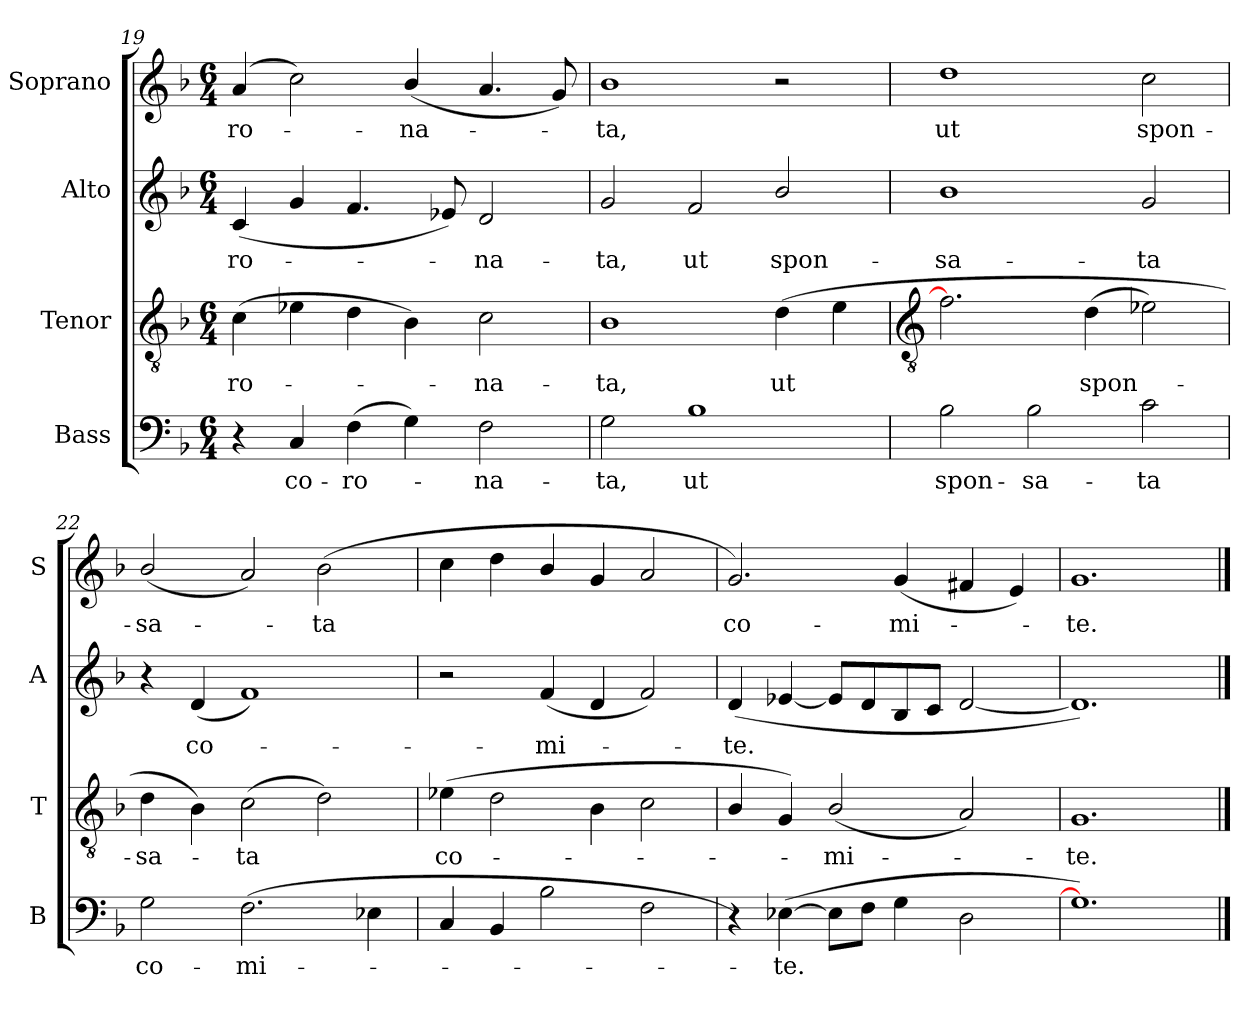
**kern	**text	**kern	**text	**kern	**text	**kern	**text
*part4	*part4	*part3	*part3	*part2	*part2	*part1	*part1
*staff4	*staff4	*staff3	*staff3	*staff2	*staff2	*staff1	*staff1
*I"Bass	*	*I"Tenor	*	*I"Alto	*	*I"Soprano	*
*I'B	*	*I'T	*	*I'A	*	*I'S	*
*clefF4	*	*clefGv2	*	*clefG2	*	*clefG2	*
*k[b-]	*	*k[b-]	*	*k[b-]	*	*k[b-]	*
*F:	*	*F:	*	*F:	*	*F:	*
*M6/4	*	*M6/4	*	*M6/4	*	*M6/4	*
=19	=19	=19	=19	=19	=19	=19	=19
!	!	!	!LO:LY:b	!	!LO:LY:b	!	!LO:LY:b
4r	.	(>4c	ro-	(<4c	-ro-	(<4a	-ro-
!	!LO:LY:b	!	!	!	!	!	!
4C	co-	4e-X	.	4g	.	2cc)	.
!	!LO:LY:b	!	!	!	!	!	!
(>4F	-ro-	4d	.	4.f	.	.	.
!	!	!	!	!	!	!	!LO:LY:b
4G)	.	4B-)	.	.	.	(<4b-/	na-
.	.	.	.	8e-X)	.	.	.
!	!LO:LY:b	!	!LO:LY:b	!	!LO:LY:b	!	!
2F	na-	2c	na-	2d	na-	4.a	.
.	.	.	.	.	.	8g)	.
=20	=20	=20	=20	=20	=20	=20	=20
!	!LO:LY:b	!	!LO:LY:b	!	!LO:LY:b	!	!LO:LY:b
2G	-ta,	1B-	-ta,	2g	-ta,	1b-	ta,
!	!LO:LY:b	!	!	!	!LO:LY:b	!	!
1B-	ut	.	.	2f	ut	.	.
!	!	!	!LO:LY:b	!	!LO:LY:b	!	!
.	.	(>4d	ut	2b-/	spon-	2r	.
.	.	4e	.	.	.	.	.
!!LO:LB:g=z
=21	=21	=21	=21	=21	=21	=21	=21
*	*	*clefGv2	*	*	*	*	*
!	!LO:LY:b	!	!	!	!LO:LY:b	!	!LO:LY:b
2B-	spon-	2.f]	.	1b-	-sa-	1dd	ut
!	!LO:LY:b	!	!	!	!	!	!
2B-	-sa-	.	.	.	.	.	.
!	!	!	!LO:LY:b	!	!	!	!
.	.	(>4d	spon-	.	.	.	.
!	!LO:LY:b	!	!	!	!LO:LY:b	!	!LO:LY:b
2c	-ta	2e-X)	.	2g	-ta	2cc	spon-
=22	=22	=22	=22	=22	=22	=22	=22
!	!LO:LY:b	!	!LO:LY:b	!	!	!	!LO:LY:b
2G	co-	4d	sa-	4r	.	(<2b-/	-sa-
!	!	!	!	!	!LO:LY:b	!	!
.	.	4B-)	.	(<4d	co-	.	.
!	!LO:LY:b	!	!LO:LY:b	!	!	!	!
(>2.F	-mi-	(>2c	-ta	1f)	.	2a)	.
!	!	!	!	!	!	!	!LO:LY:b
.	.	2d)	.	.	.	(<2b-	ta
4E-X	.	.	.	.	.	.	.
=23	=23	=23	=23	=23	=23	=23	=23
!	!	!	!LO:LY:b	!	!	!	!
4C	.	(<4e-X	co-	2r	.	4cc	.
4BB-	.	2d	.	.	.	4dd	.
!	!	!	!	!	!LO:LY:b	!	!
2B-	.	.	.	(<4f	mi-	4b-/	.
.	.	4B-	.	4d	.	4g	.
2F	.	2c	.	2f)	.	2a	.
=24	=24	=24	=24	=24	=24	=24	=24
!	!	!	!	!	!LO:LY:b	!	!LO:LY:b
4r)	.	4B-/	.	(<4d	te.	2.g)	co-
!	!LO:LY:b	!	!	!	!	!	!
(>[4E-X	te.	4G)	.	[4e-X	.	.	.
!	!	!	!LO:LY:b	!	!	!	!
8E-L]	.	(<2B-/	mi-	8e-L]	.	.	.
8FJ	.	.	.	8d	.	.	.
!	!	!	!	!	!	!	!LO:LY:b
4G	.	.	.	8B-	.	(<4g	-mi-
.	.	.	.	8cJ	.	.	.
2D	.	2A)	.	[2d	.	4f#X	.
.	.	.	.	.	.	4e)	.
=25	=25	=25	=25	=25	=25	=25	=25
!	!	!	!LO:LY:b	!	!	!	!LO:LY:b
1.G])	.	1.G	te.	1.d])	.	1.g	te.
==	==	==	==	==	==	==	==
*-	*-	*-	*-	*-	*-	*-	*-
